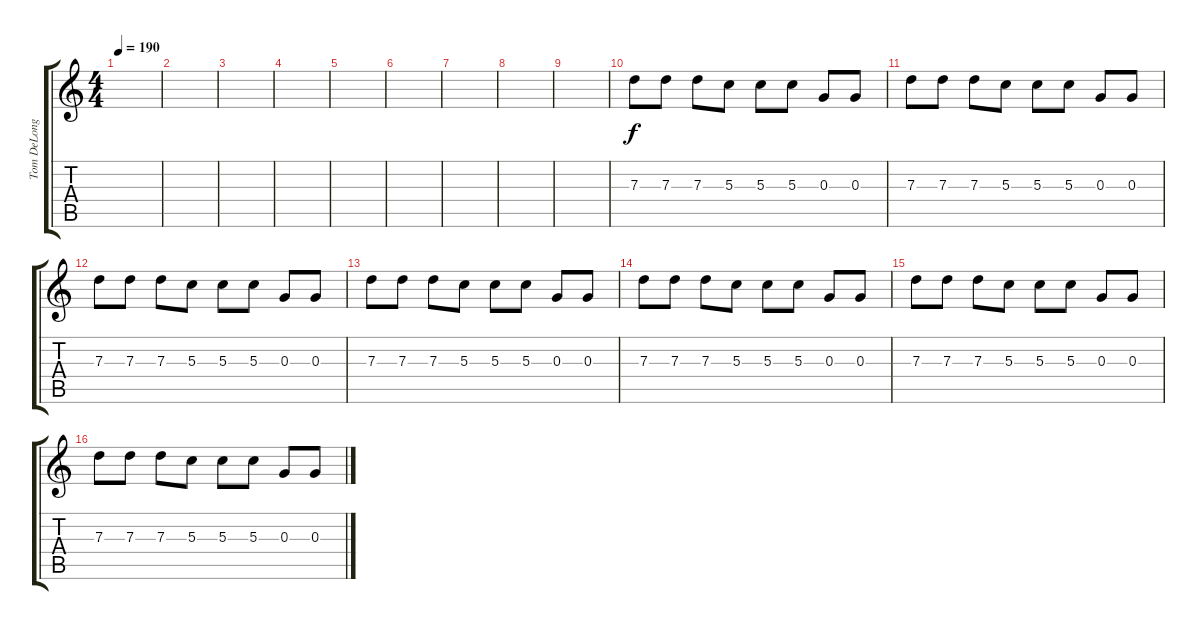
\track ("Tom DeLonge - Guitar 1" "Tom DeLong") {instrument distortionguitar}
\staff {score tabs}
\tuning (E4 B3 G3 D3 A2 E2) {hide}
\ts (4 4)
\tempo 190
\clef g2
\ks c
|
|
|
|
|
|
|
|
|
7.3.8 7.3.8 7.3.8 5.3.8 5.3.8 5.3.8 0.3.8 0.3.8 |
7.3.8 7.3.8 7.3.8 5.3.8 5.3.8 5.3.8 0.3.8 0.3.8 |
7.3.8 7.3.8 7.3.8 5.3.8 5.3.8 5.3.8 0.3.8 0.3.8 |
7.3.8 7.3.8 7.3.8 5.3.8 5.3.8 5.3.8 0.3.8 0.3.8 |
7.3.8 7.3.8 7.3.8 5.3.8 5.3.8 5.3.8 0.3.8 0.3.8 |
7.3.8 7.3.8 7.3.8 5.3.8 5.3.8 5.3.8 0.3.8 0.3.8 |
7.3.8 7.3.8 7.3.8 5.3.8 5.3.8 5.3.8 0.3.8 0.3.8
